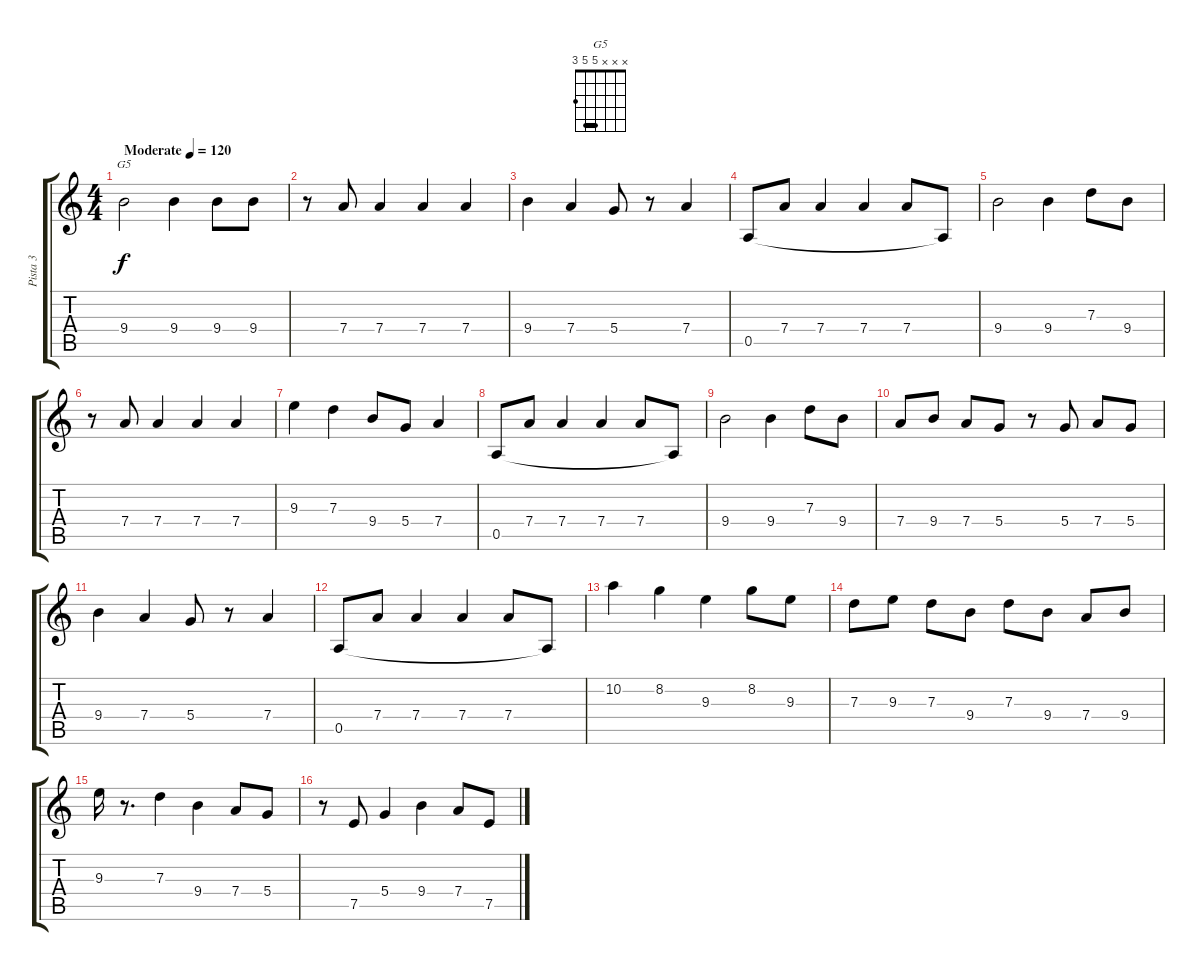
\track ("Pista 3" "Pista 3") {instrument overdrivenguitar}
\staff {score tabs}
\tuning (E4 B3 G3 D3 A2 E2) {hide}
\chord ("G5" x x x 5 5 3) {barre 5}
\ts (4 4)
\tempo (120 "Moderate")
\clef g2
\ks c
9.4.2{ch "G5" dy f instrument overdrivenguitar} 9.4.4 9.4.8 9.4.8 |
r.8 7.4.8 7.4.4 7.4.4 7.4.4 |
9.4.4 7.4.4 5.4.8 r.8 7.4.4 |
0.5.8 7.4.8 7.4.4 7.4.4 7.4.8 0.5{t}.8 |
9.4.2 9.4.4 7.3.8 9.4.8 |
r.8 7.4.8 7.4.4 7.4.4 7.4.4 |
9.3.4 7.3.4 9.4.8 5.4.8 7.4.4 |
0.5.8 7.4.8 7.4.4 7.4.4 7.4.8 0.5{t}.8 |
9.4.2 9.4.4 7.3.8 9.4.8 |
7.4.8 9.4.8 7.4.8 5.4.8 r.8 5.4.8 7.4.8 5.4.8 |
9.4.4 7.4.4 5.4.8 r.8 7.4.4 |
0.5.8 7.4.8 7.4.4 7.4.4 7.4.8 0.5{t}.8 |
10.2.4 8.2.4 9.3.4 8.2.8 9.3.8 |
7.3.8 9.3.8 7.3.8 9.4.8 7.3.8 9.4.8 7.4.8 9.4.8 |
9.3.16 r.8{d} 7.3.4 9.4.4 7.4.8 5.4.8 |
r.8 7.5.8 5.4.4 9.4.4 7.4.8 7.5.8
